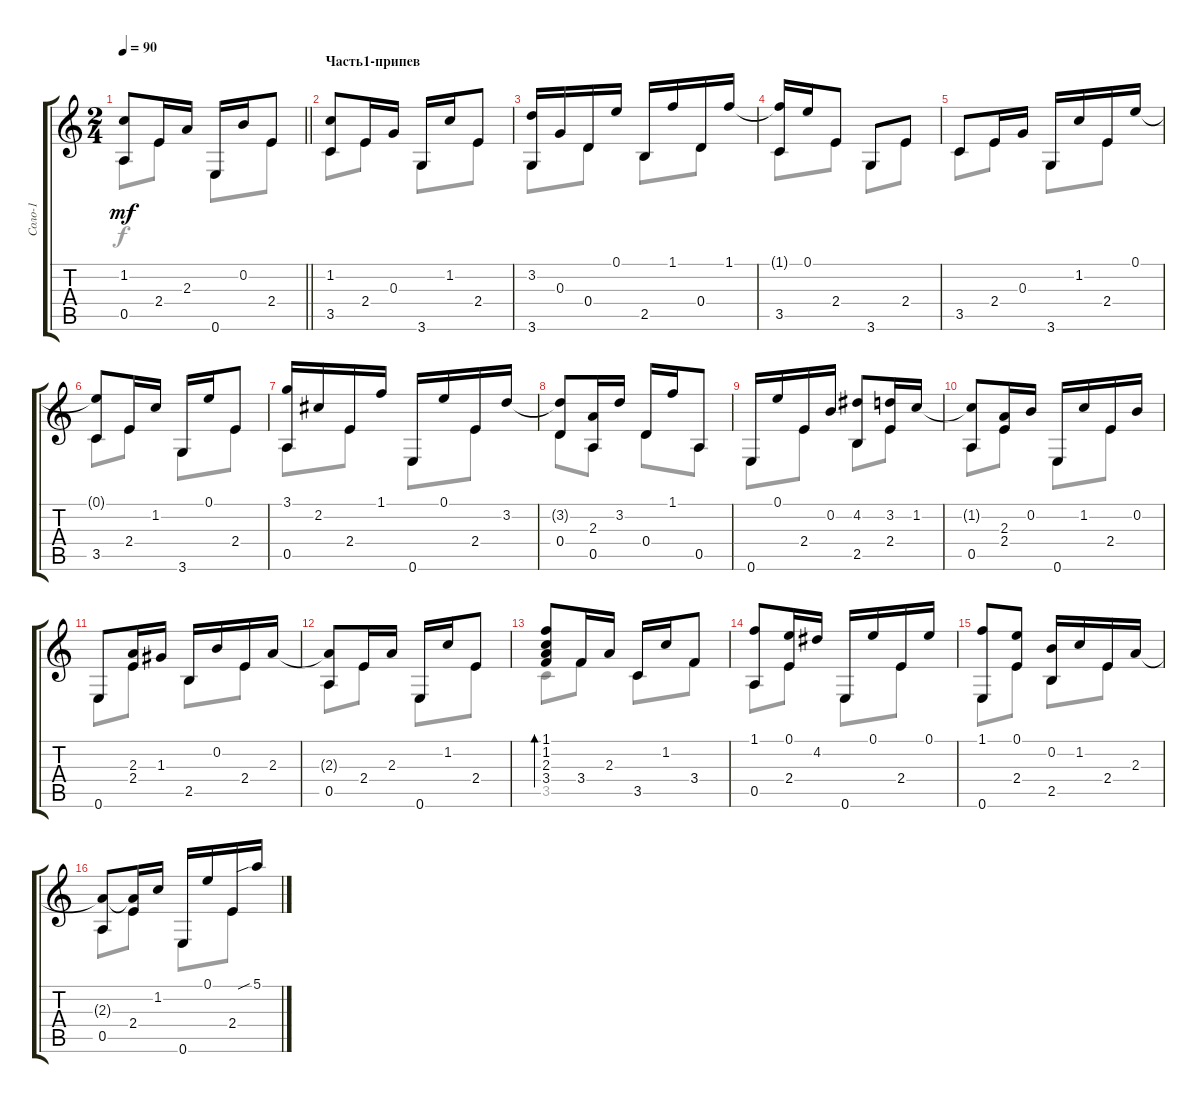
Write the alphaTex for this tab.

\track ("Соло-1" "Соло-1") {instrument acousticguitarsteel}
\staff {score tabs}
\tuning (E4 B3 G3 D3 A2 E2) {hide}
\voice
\ts (2 4)
\tempo 90
\clef g2
\barLineRight lightlight
\ks c
(1.2{t} 0.5).8{dy mf} 2.4.16 2.3.16 0.6.16 0.2.16 2.4.8 |
\section ("" "Часть1-припев")
(1.2 3.5).8 2.4.16 0.3.16 3.6.16 1.2.16 2.4.8 |
(3.2 3.6).16 0.3.16 0.4.16 0.1.16 2.5.16 1.1.16 0.4.16 1.1.16 |
(1.1{t} 3.5).16 0.1.16 2.4.8 3.6.8 2.4.8 |
3.5.8 2.4.16 0.3.16 3.6.16 1.2.16 2.4.16 0.1.16 |
(0.1{t} 3.5).8 2.4.16 1.2.16 3.6.16 0.1.16 2.4.8 |
(3.1 0.5).16 2.2.16 2.4.16 1.1.16 0.6.16 0.1.16 2.4.16 3.2.16 |
(3.2{t} 0.4).8 (2.3 0.5).16 3.2.16 0.4.16 1.1.16 0.5.8 |
0.6.16 0.1.16 2.4.16 0.2.16 (4.2 2.5).8 (3.2 2.4).16 1.2.16 |
(1.2{t} 0.5).8 (2.3 2.4).16 0.2.16 0.6.16 1.2.16 2.4.16 0.2.16 |
0.6.8 (2.3 2.4).16 1.3.16 2.5.16 0.2.16 2.4.16 2.3.16 |
(2.3{t} 0.5).8 2.4.16 2.3.16 0.6.16 1.2.16 2.4.8 |
(1.1 1.2 2.3 3.4).8{bd 60} 3.4.16 2.3.16 3.5.16 1.2.16 3.4.8 |
(1.1 0.5).8 (0.1 2.4).16 4.2.16 0.6.16 0.1.16 2.4.16 0.1.16 |
(1.1 0.6).8 (0.1 2.4).8 (0.2 2.5).16 1.2.16 2.4.16 2.3.16 |
(2.3{t} 0.5).8 (2.3{t} 2.4).16 1.2.16 0.6.16 0.1.16 2.4.16 5.1{sib}.16
\voice
\clef g2
\ottava regular
\simile none
\barLineRight lightlight
\ks c
0.5.8{dy f} 2.4.8 0.6.8 2.4.8 |
3.5.8 2.4.8 3.6.8 2.4.8 |
3.6.8 0.4.8 2.5.8 0.4.8 |
3.5.8 2.4.8 3.6.8 2.4.8 |
3.5.8 2.4.8 3.6.8 2.4.8 |
3.5.8 2.4.8 3.6.8 2.4.8 |
0.5.8 2.4.8 0.6.8 2.4.8 |
0.4.8 0.5.8 0.4.8 0.5.8 |
0.6.8 2.4.8 2.5.8 2.4.8 |
0.5.8 2.4.8 0.6.8 2.4.8 |
0.6.8 2.4.8 2.5.8 2.4.8 |
0.5.8 2.4.8 0.6.8 2.4.8 |
3.5.8 3.4.8 3.5.8 3.4.8 |
0.5.8 2.4.8 0.6.8 2.4.8 |
0.6.8 2.4.8 2.5.8 2.4.8 |
0.5.8 2.4.8 0.6.8 2.4.8
